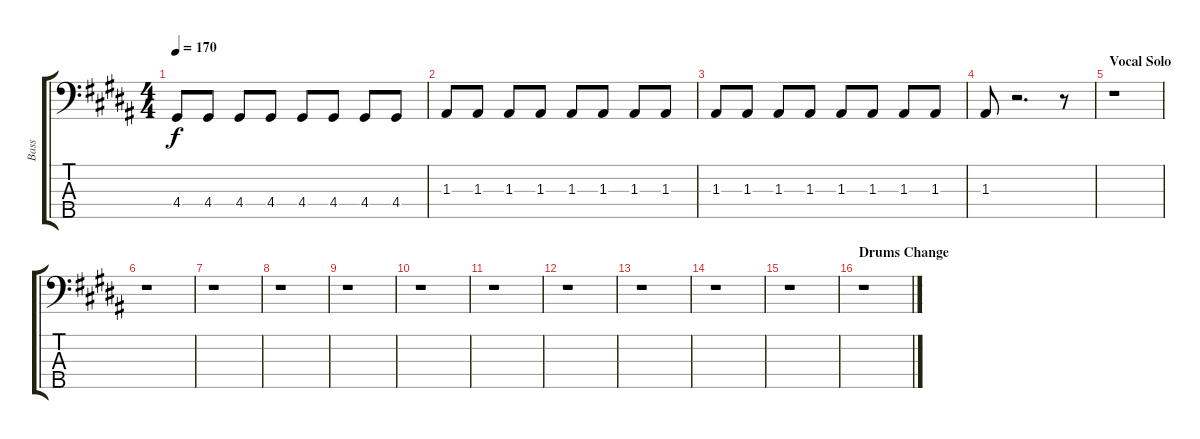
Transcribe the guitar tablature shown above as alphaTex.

\track ("Bass" "Bass") {instrument electricbasspick}
\staff {score tabs}
\tuning (G2 D2 A1 E1 B0) {hide}
\ts (4 4)
\tempo 170
\clef f4
\ks b
4.4.8{dy f} 4.4.8 4.4.8 4.4.8 4.4.8 4.4.8 4.4.8 4.4.8 |
1.3.8 1.3.8 1.3.8 1.3.8 1.3.8 1.3.8 1.3.8 1.3.8 |
1.3.8 1.3.8 1.3.8 1.3.8 1.3.8 1.3.8 1.3.8 1.3.8 |
1.3.8 r.2{d} r.8 |
\section ("" "Vocal Solo")
r.1 |
r.1 |
r.1 |
r.1 |
r.1 |
r.1 |
r.1 |
r.1 |
r.1 |
r.1 |
r.1 |
\section ("" "Drums Change")
r.1
